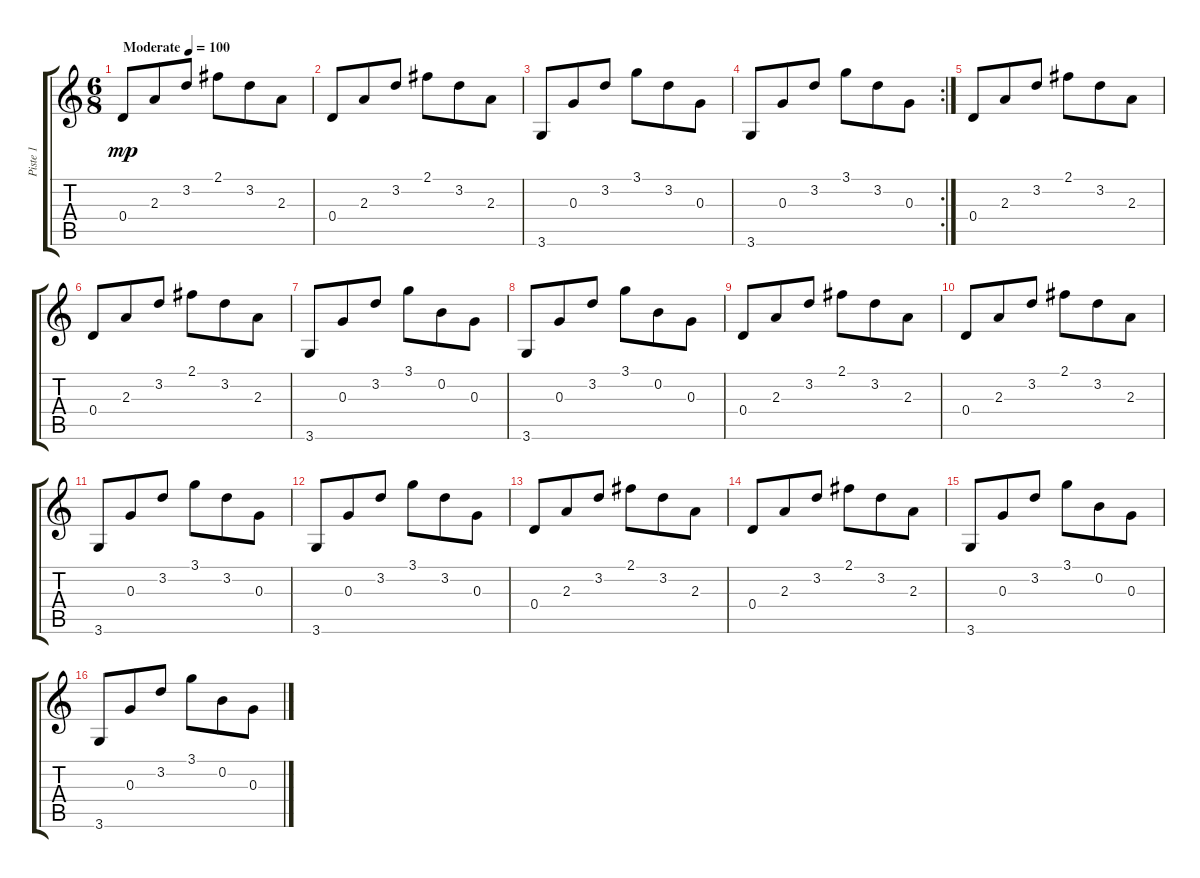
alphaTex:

\track ("Piste 1" "Piste 1") {instrument acousticguitarnylon}
\staff {score tabs}
\tuning (E4 B3 G3 D3 A2 E2) {hide}
\ts (6 8)
\tempo (100 "Moderate")
\clef g2
\ks c
0.4.8{dy mp instrument acousticguitarnylon} 2.3.8 3.2.8 2.1.8 3.2.8 2.3.8 |
0.4.8 2.3.8 3.2.8 2.1.8 3.2.8 2.3.8 |
3.6.8 0.3.8 3.2.8 3.1.8 3.2.8 0.3.8 |
\rc 2
3.6.8 0.3.8 3.2.8 3.1.8 3.2.8 0.3.8 |
0.4.8 2.3.8 3.2.8 2.1.8 3.2.8 2.3.8 |
0.4.8 2.3.8 3.2.8 2.1.8 3.2.8 2.3.8 |
3.6.8 0.3.8 3.2.8 3.1.8 0.2.8 0.3.8 |
3.6.8 0.3.8 3.2.8 3.1.8 0.2.8 0.3.8 |
0.4.8 2.3.8 3.2.8 2.1.8 3.2.8 2.3.8 |
0.4.8 2.3.8 3.2.8 2.1.8 3.2.8 2.3.8 |
3.6.8 0.3.8 3.2.8 3.1.8 3.2.8 0.3.8 |
3.6.8 0.3.8 3.2.8 3.1.8 3.2.8 0.3.8 |
0.4.8 2.3.8 3.2.8 2.1.8 3.2.8 2.3.8 |
0.4.8 2.3.8 3.2.8 2.1.8 3.2.8 2.3.8 |
3.6.8 0.3.8 3.2.8 3.1.8 0.2.8 0.3.8 |
3.6.8 0.3.8 3.2.8 3.1.8 0.2.8 0.3.8
